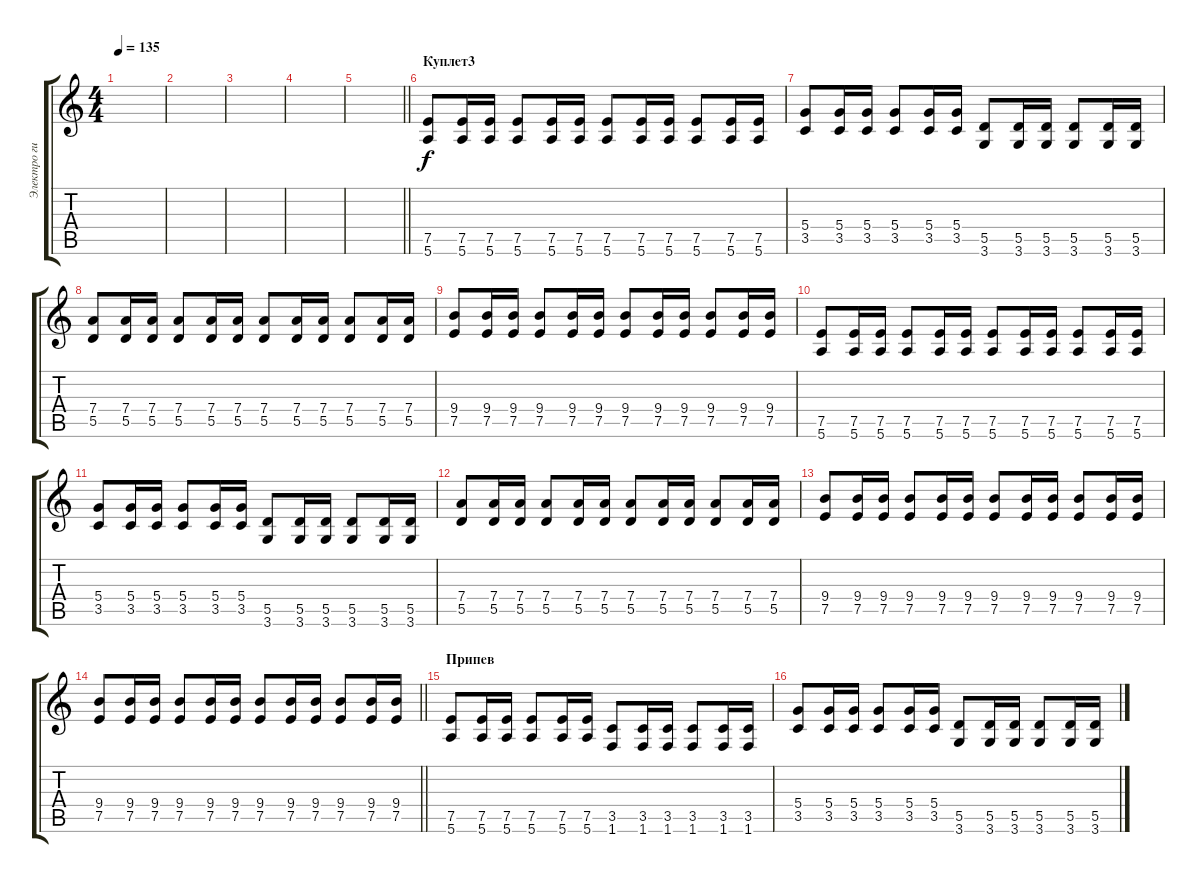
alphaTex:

\track ("Электро гитара" "Электро ги") {instrument distortionguitar}
\staff {score tabs}
\tuning (E4 B3 G3 D3 A2 E2) {hide}
\ts (4 4)
\tempo 135
\clef g2
\ks c
|
|
|
|
\barLineRight lightlight
|
\section ("" "Куплет3")
(7.5 5.6).8 (7.5 5.6).16 (7.5 5.6).16 (7.5 5.6).8 (7.5 5.6).16 (7.5 5.6).16 (7.5 5.6).8 (7.5 5.6).16 (7.5 5.6).16 (7.5 5.6).8 (7.5 5.6).16 (7.5 5.6).16 |
(5.4 3.5).8 (5.4 3.5).16 (5.4 3.5).16 (5.4 3.5).8 (5.4 3.5).16 (5.4 3.5).16 (5.5 3.6).8 (5.5 3.6).16 (5.5 3.6).16 (5.5 3.6).8 (5.5 3.6).16 (5.5 3.6).16 |
(7.4 5.5).8 (7.4 5.5).16 (7.4 5.5).16 (7.4 5.5).8 (7.4 5.5).16 (7.4 5.5).16 (7.4 5.5).8 (7.4 5.5).16 (7.4 5.5).16 (7.4 5.5).8 (7.4 5.5).16 (7.4 5.5).16 |
(9.4 7.5).8 (9.4 7.5).16 (9.4 7.5).16 (9.4 7.5).8 (9.4 7.5).16 (9.4 7.5).16 (9.4 7.5).8 (9.4 7.5).16 (9.4 7.5).16 (9.4 7.5).8 (9.4 7.5).16 (9.4 7.5).16 |
(7.5 5.6).8 (7.5 5.6).16 (7.5 5.6).16 (7.5 5.6).8 (7.5 5.6).16 (7.5 5.6).16 (7.5 5.6).8 (7.5 5.6).16 (7.5 5.6).16 (7.5 5.6).8 (7.5 5.6).16 (7.5 5.6).16 |
(5.4 3.5).8 (5.4 3.5).16 (5.4 3.5).16 (5.4 3.5).8 (5.4 3.5).16 (5.4 3.5).16 (5.5 3.6).8 (5.5 3.6).16 (5.5 3.6).16 (5.5 3.6).8 (5.5 3.6).16 (5.5 3.6).16 |
(7.4 5.5).8 (7.4 5.5).16 (7.4 5.5).16 (7.4 5.5).8 (7.4 5.5).16 (7.4 5.5).16 (7.4 5.5).8 (7.4 5.5).16 (7.4 5.5).16 (7.4 5.5).8 (7.4 5.5).16 (7.4 5.5).16 |
(9.4 7.5).8 (9.4 7.5).16 (9.4 7.5).16 (9.4 7.5).8 (9.4 7.5).16 (9.4 7.5).16 (9.4 7.5).8 (9.4 7.5).16 (9.4 7.5).16 (9.4 7.5).8 (9.4 7.5).16 (9.4 7.5).16 |
\barLineRight lightlight
(9.4 7.5).8 (9.4 7.5).16 (9.4 7.5).16 (9.4 7.5).8 (9.4 7.5).16 (9.4 7.5).16 (9.4 7.5).8 (9.4 7.5).16 (9.4 7.5).16 (9.4 7.5).8 (9.4 7.5).16 (9.4 7.5).16 |
\section ("" "Припев")
(7.5 5.6).8 (7.5 5.6).16 (7.5 5.6).16 (7.5 5.6).8 (7.5 5.6).16 (7.5 5.6).16 (3.5 1.6).8 (3.5 1.6).16 (3.5 1.6).16 (3.5 1.6).8 (3.5 1.6).16 (3.5 1.6).16 |
(5.4 3.5).8 (5.4 3.5).16 (5.4 3.5).16 (5.4 3.5).8 (5.4 3.5).16 (5.4 3.5).16 (5.5 3.6).8 (5.5 3.6).16 (5.5 3.6).16 (5.5 3.6).8 (5.5 3.6).16 (5.5 3.6).16
